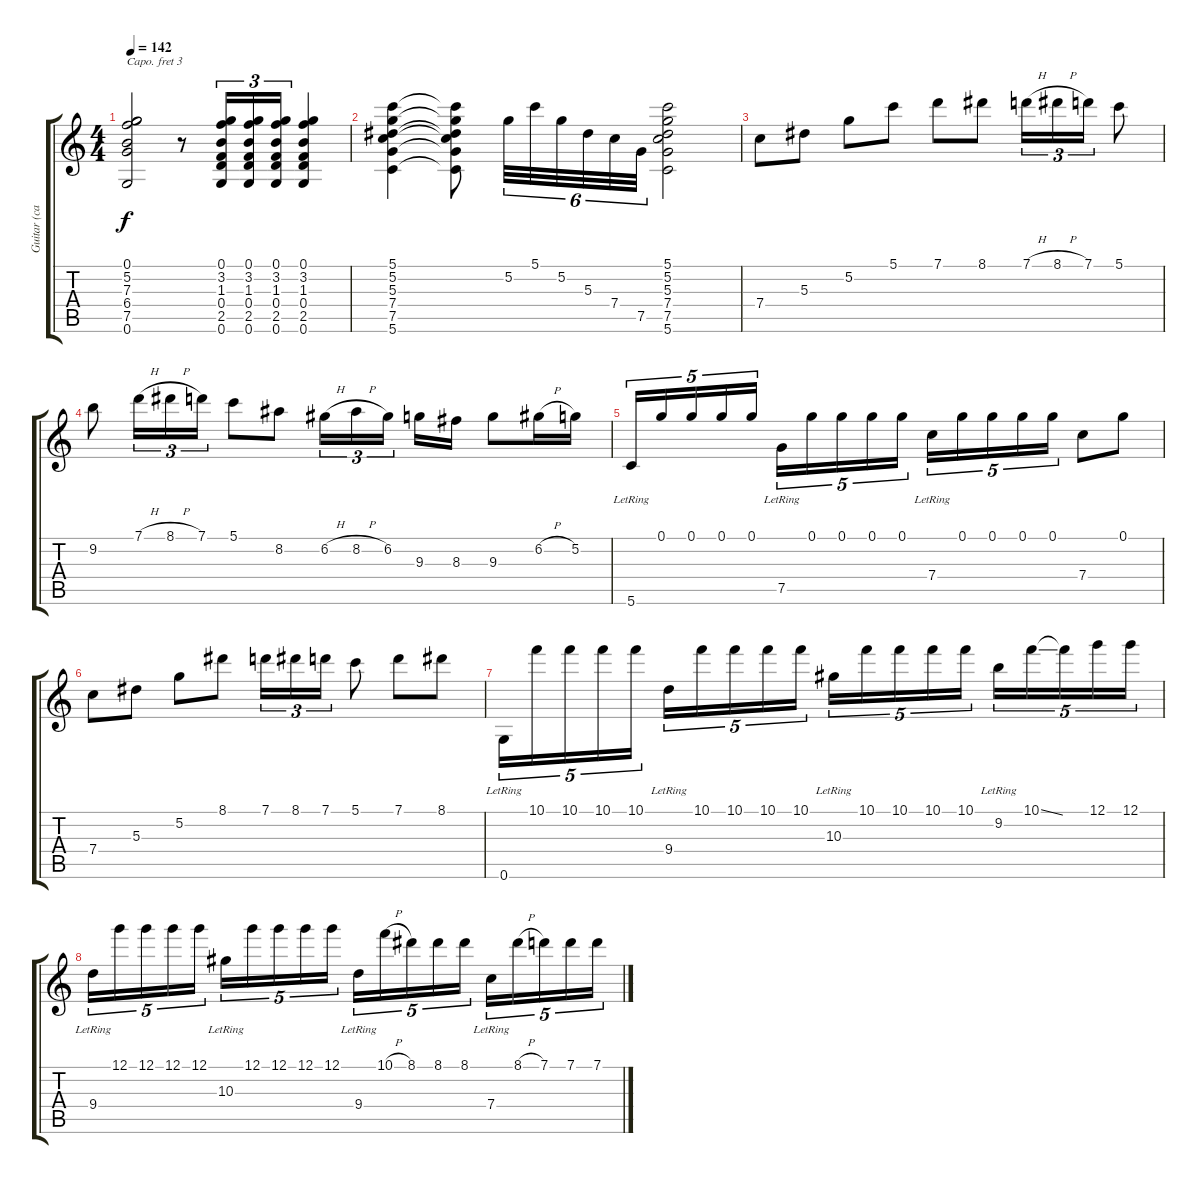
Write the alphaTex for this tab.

\track ("Guitar (capo@3)" "Guitar (ca") {instrument acousticguitarnylon}
\staff {score tabs}
\capo 3
\tuning (E4 B3 G3 D3 A2 E2) {hide}
\ts (4 4)
\tempo 142
\clef g2
\ks c
(0.1 5.2 7.3 6.4 7.5 0.6).2{dy f} r.8 (0.1 3.2 1.3 0.4 2.5 0.6).16{tu (3 2)} (0.1 3.2 1.3 0.4 2.5 0.6).16{tu (3 2)} (0.1 3.2 1.3 0.4 2.5 0.6).16{tu (3 2)} (0.1 3.2 1.3 0.4 2.5 0.6).4 |
(5.1 5.2 5.3 7.4 7.5 5.6).4 (5.1{t} 5.2{t} 5.3{t} 7.4{t} 7.5{t} 5.6{t}).8 5.2.32{tu (6 4)} 5.1.32{tu (6 4)} 5.2.32{tu (6 4)} 5.3.32{tu (6 4)} 7.4.32{tu (6 4)} 7.5.32{tu (6 4)} (5.1 5.2 5.3 7.4 7.5 5.6).2 |
7.4.8 5.3.8 5.2.8 5.1.8 7.1.8 8.1.8 7.1{h}.16{tu (3 2)} 8.1{h}.16{tu (3 2)} 7.1.16{tu (3 2)} 5.1.8 |
9.2.8 7.1{h}.16{tu (3 2)} 8.1{h}.16{tu (3 2)} 7.1.16{tu (3 2)} 5.1.8 8.2.8 6.2{h}.16{tu (3 2)} 8.2{h}.16{tu (3 2)} 6.2.16{tu (3 2)} 9.3.16 8.3.16 9.3.8 6.2{h}.16 5.2.16 |
5.6{lr}.16{tu (5 4)} 0.1.16{tu (5 4)} 0.1.16{tu (5 4)} 0.1.16{tu (5 4)} 0.1.16{tu (5 4)} 7.5{lr}.16{tu (5 4)} 0.1.16{tu (5 4)} 0.1.16{tu (5 4)} 0.1.16{tu (5 4)} 0.1.16{tu (5 4)} 7.4{lr}.16{tu (5 4)} 0.1.16{tu (5 4)} 0.1.16{tu (5 4)} 0.1.16{tu (5 4)} 0.1.16{tu (5 4)} 7.4.8 0.1.8 |
7.4.8 5.3.8 5.2.8 8.1.8 7.1.16{tu (3 2)} 8.1.16{tu (3 2)} 7.1.16{tu (3 2)} 5.1.8 7.1.8 8.1.8 |
0.6{lr}.16{tu (5 4)} 10.1.16{tu (5 4)} 10.1.16{tu (5 4)} 10.1.16{tu (5 4)} 10.1.16{tu (5 4)} 9.4{lr}.16{tu (5 4)} 10.1.16{tu (5 4)} 10.1.16{tu (5 4)} 10.1.16{tu (5 4)} 10.1.16{tu (5 4)} 10.3{lr}.16{tu (5 4)} 10.1.16{tu (5 4)} 10.1.16{tu (5 4)} 10.1.16{tu (5 4)} 10.1.16{tu (5 4)} 9.2{lr}.16{tu (5 4)} 10.1{ss}.16{tu (5 4)} 10.1{t}.16{tu (5 4)} 12.1.16{tu (5 4)} 12.1.16{tu (5 4)} |
9.4{lr}.16{tu (5 4)} 12.1.16{tu (5 4)} 12.1.16{tu (5 4)} 12.1.16{tu (5 4)} 12.1.16{tu (5 4)} 10.3{lr}.16{tu (5 4)} 12.1.16{tu (5 4)} 12.1.16{tu (5 4)} 12.1.16{tu (5 4)} 12.1.16{tu (5 4)} 9.4{lr}.16{tu (5 4)} 10.1{h}.16{tu (5 4)} 8.1.16{tu (5 4)} 8.1.16{tu (5 4)} 8.1.16{tu (5 4)} 7.4{lr}.16{tu (5 4)} 8.1{h}.16{tu (5 4)} 7.1.16{tu (5 4)} 7.1.16{tu (5 4)} 7.1.16{tu (5 4)}
